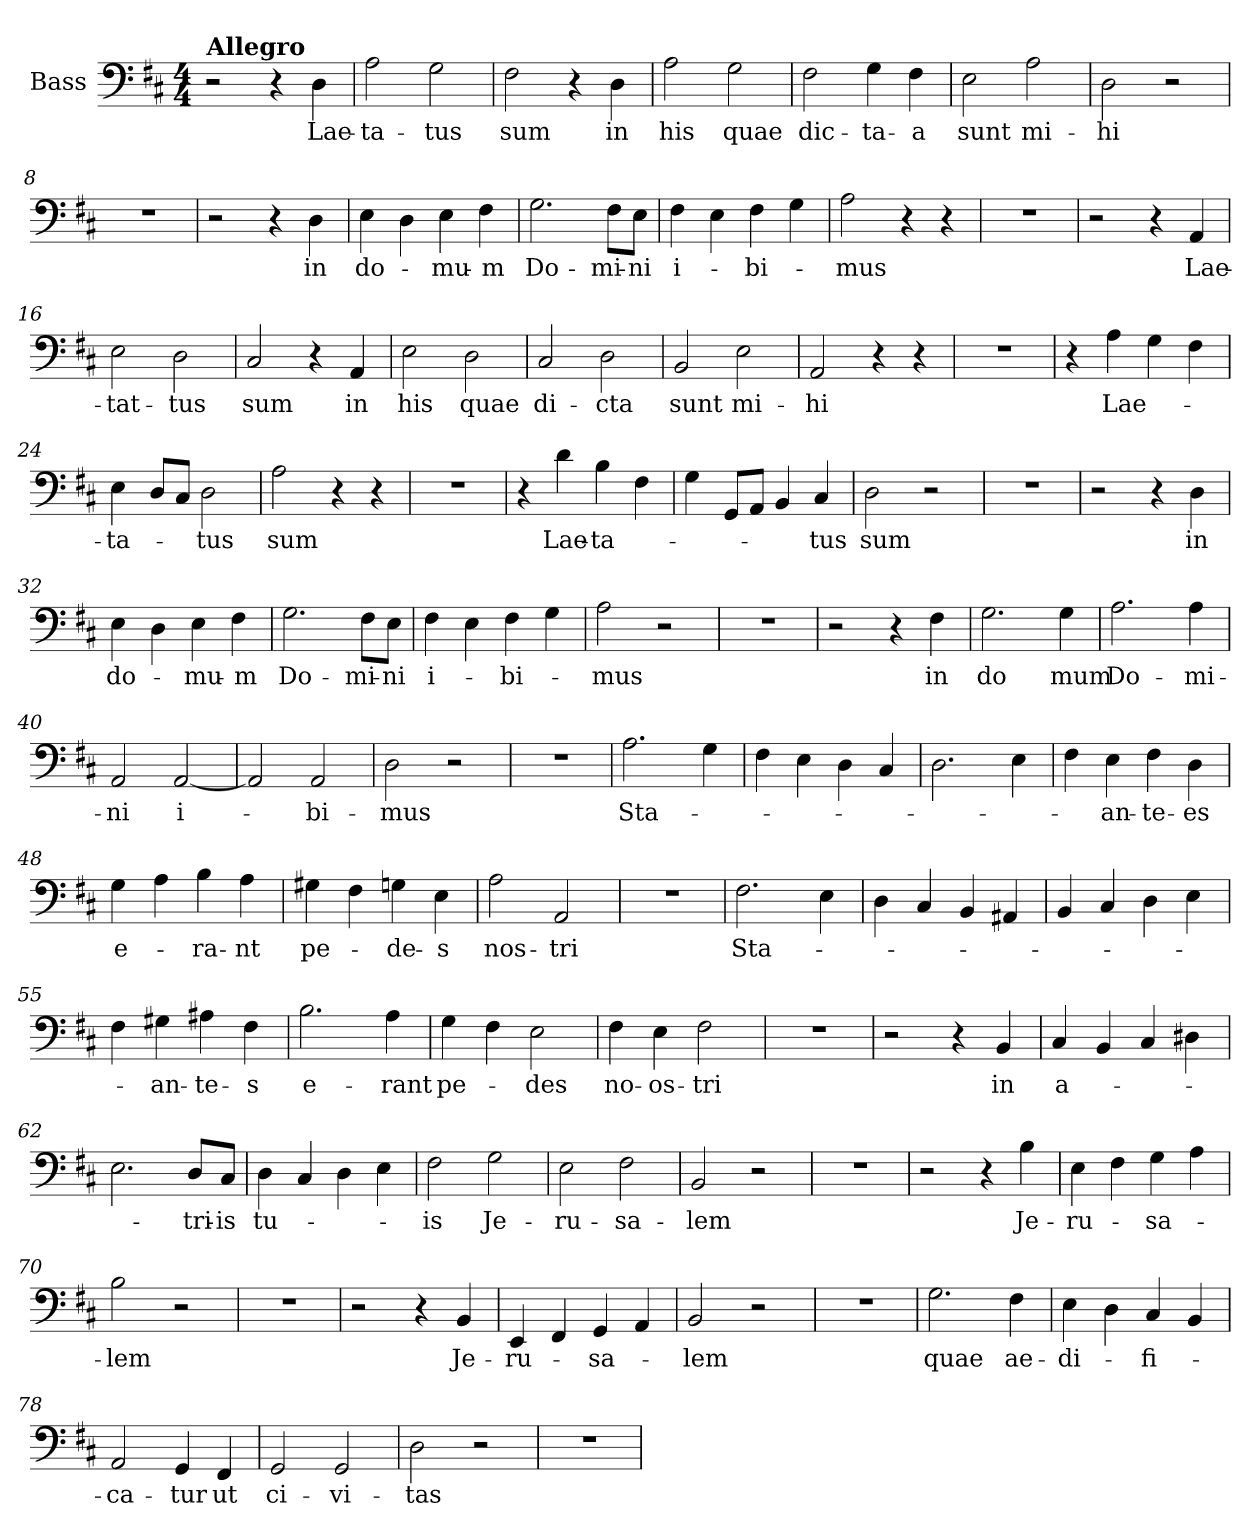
**kern	**text
*part1	*part1
*staff1	*staff1
*I"Bass	*
*I'B.	*
*clefF4	*
*k[f#c#]	*
*M4/4	*
=1	=1
!LO:TX:a:B:t=Allegro	!
2r	.
4r	.
4D\	Lae-
=2	=2
2A\	-ta-
2G\	-tus
=3	=3
2F#\	sum
4r	.
4D\	in
=4	=4
2A\	his
2G\	quae
=5	=5
2F#\	dic-
4G\	-ta-
4F#\	-a
=6	=6
2E\	sunt
2A\	mi-
=7	=7
2D\	-hi
2r	.
=8	=8
1r	.
=9	=9
2r	.
4r	.
4D\	in
!!LO:LB:g=z
=10	=10
4E\	do-
4D\	.
4E\	-mu-
4F#\	-m
=11	=11
2.G\	Do-
8F#\L	-mi-
8E\J	-ni
=12	=12
4F#\	i-
4E\	.
4F#\	-bi-
4G\	.
=13	=13
2A\	-mus
4r	.
4r	.
=14	=14
1r	.
=15	=15
2r	.
4r	.
4AA/	Lae-
=16	=16
2E\	-tat-
2D\	-tus
=17	=17
2C#/	sum
4r	.
4AA/	in
!!LO:LB:g=z
=18	=18
2E\	his
2D\	quae
=19	=19
2C#/	di-
2D\	-cta
=20	=20
2BB/	sunt
2E\	mi-
=21	=21
2AA/	-hi
4r	.
4r	.
=22	=22
1r	.
=23	=23
4r	.
4A\	Lae-
4G\	.
4F#\	.
=24	=24
4E\	-ta-
8D/L	.
8C#/J	.
2D\	-tus
=25	=25
2A\	sum
4r	.
4r	.
=26	=26
1r	.
!!LO:LB:g=z
=27	=27
4r	.
4d\	Lae-
4B\	-ta-
4F#\	.
=28	=28
4G\	.
8GG/L	.
8AA/J	.
4BB/	.
4C#/	-tus
=29	=29
2D\	sum
2r	.
=30	=30
1r	.
=31	=31
2r	.
4r	.
4D\	in
=32	=32
4E\	do-
4D\	.
4E\	-mu-
4F#\	-m
=33	=33
2.G\	Do-
8F#\L	-mi-
8E\J	-ni
=34	=34
4F#\	i-
4E\	.
4F#\	-bi-
4G\	.
!!LO:LB:g=z
=35	=35
2A\	-mus
2r	.
=36	=36
1r	.
=37	=37
2r	.
4r	.
4F#\	in
=38	=38
2.G\	do
4G\	mum
=39	=39
2.A\	Do-
4A\	-mi-
=40	=40
2AA/	-ni
[2AA/	i-
=41	=41
2AA/]	.
2AA/	-bi-
=42	=42
2D\	-mus
2r	.
=43	=43
1r	.
=44	=44
2.A\	Sta-
4G\	.
=45	=45
4F#\	.
4E\	.
4D\	.
4C#/	.
!!LO:LB:g=z
=46	=46
2.D\	.
4E\	.
=47	=47
4F#\	.
4E\	-an-
4F#\	-te-
4D\	-es
=48	=48
4G\	e-
4A\	.
4B\	-ra-
4A\	-nt
=49	=49
4G#X\	pe-
4F#\	.
4Gn\	-de-
4E\	-s
=50	=50
2A\	nos-
2AA/	-tri
=51	=51
1r	.
=52	=52
2.F#\	Sta-
4E\	.
=53	=53
4D\	.
4C#/	.
4BB/	.
4AA#X/	.
=54	=54
4BB/	.
4C#/	.
4D\	.
4E\	.
!!LO:LB:g=z
=55	=55
4F#\	.
4G#X\	-an-
4A#X\	-te-
4F#\	-s
=56	=56
2.B\	e-
4A\	-rant
=57	=57
4G\	pe-
4F#\	.
2E\	-des
=58	=58
4F#\	no-
4E\	-os-
2F#\	-tri
=59	=59
1r	.
=60	=60
2r	.
4r	.
4BB/	in
=61	=61
4C#/	a-
4BB/	.
4C#/	.
4D#X\	.
=62	=62
2.E\	.
8D/L	-tri-
8C#/J	-is
!!LO:LB:g=z
=63	=63
4D\	tu-
4C#/	.
4D\	.
4E\	.
=64	=64
2F#\	-is
2G\	Je-
=65	=65
2E\	-ru-
2F#\	-sa-
=66	=66
2BB/	-lem
2r	.
=67	=67
1r	.
=68	=68
2r	.
4r	.
4B\	Je-
=69	=69
4E\	-ru-
4F#\	.
4G\	-sa-
4A\	.
=70	=70
2B\	-lem
2r	.
=71	=71
1r	.
=72	=72
2r	.
4r	.
4BB/	Je-
!!LO:PB:g=z
=73	=73
4EE/	-ru-
4FF#/	.
4GG/	-sa-
4AA/	.
=74	=74
2BB/	-lem
2r	.
=75	=75
1r	.
=76	=76
2.G\	quae
4F#\	ae-
=77	=77
4E\	-di-
4D\	.
4C#/	-fi-
4BB/	.
=78	=78
2AA/	-ca-
4GG/	-tur
4FF#/	ut
=79	=79
2GG/	ci-
2GG/	-vi-
=80	=80
2D\	-tas
2r	.
=81	=81
1r	.
=	=
*-	*-
